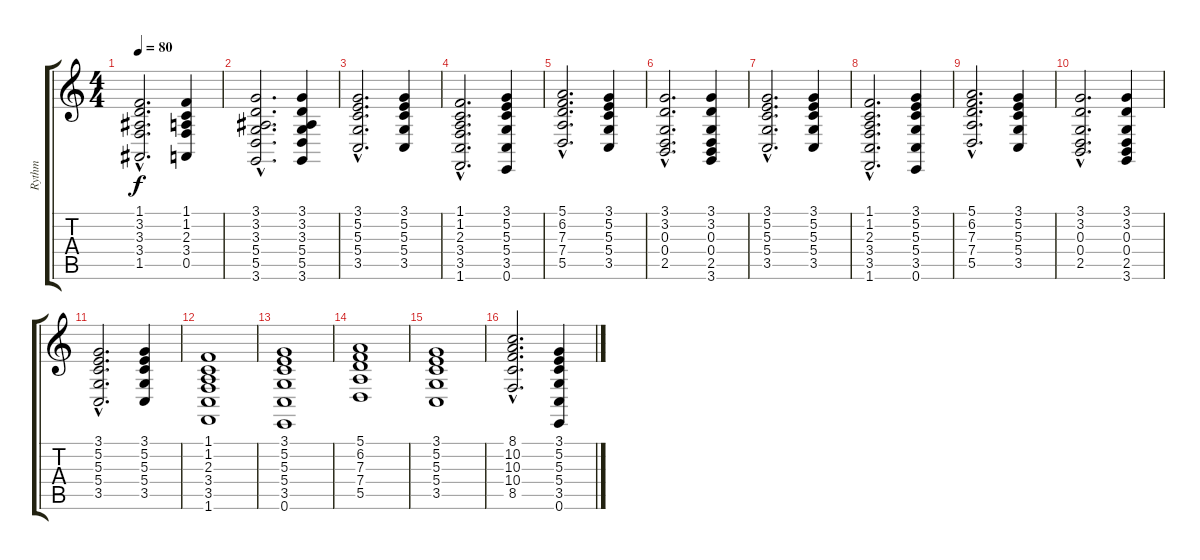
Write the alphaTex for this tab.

\track ("Rythm" "Rythm") {instrument synthstrings1}
\staff {score tabs}
\tuning (E4 B3 G3 D3 A2 E2) {hide}
\ts (4 4)
\tempo 80
\clef g2
\ks c
(1.1{hac} 3.2{hac} 3.3{hac} 3.4{hac} 1.5{hac}).2{d dy f} (1.1 1.2 2.3 3.4 0.5).4 |
(3.1{hac} 3.2{hac} 3.3{hac} 5.4{hac} 5.5{hac} 3.6{hac}).2{d} (3.1 3.2 3.3 5.4 5.5 3.6).4 |
(3.1{hac} 5.2{hac} 5.3{hac} 5.4{hac} 3.5{hac}).2{d} (3.1 5.2 5.3 5.4 3.5).4 |
(1.1{hac} 1.2{hac} 2.3{hac} 3.4{hac} 3.5{hac} 1.6{hac}).2{d} (3.1 5.2 5.3 5.4 3.5 0.6).4 |
(5.1{hac} 6.2{hac} 7.3{hac} 7.4{hac} 5.5{hac}).2{d} (3.1 5.2 5.3 5.4 3.5).4 |
(3.1{hac} 3.2{hac} 0.3{hac} 0.4{hac} 2.5{hac}).2{d} (3.1 3.2 0.3 0.4 2.5 3.6).4 |
(3.1{hac} 5.2{hac} 5.3{hac} 5.4{hac} 3.5{hac}).2{d} (3.1 5.2 5.3 5.4 3.5).4 |
(1.1{hac} 1.2{hac} 2.3{hac} 3.4{hac} 3.5{hac} 1.6{hac}).2{d} (3.1 5.2 5.3 5.4 3.5 0.6).4 |
(5.1{hac} 6.2{hac} 7.3{hac} 7.4{hac} 5.5{hac}).2{d} (3.1 5.2 5.3 5.4 3.5).4 |
(3.1{hac} 3.2{hac} 0.3{hac} 0.4{hac} 2.5{hac}).2{d} (3.1 3.2 0.3 0.4 2.5 3.6).4 |
(3.1{hac} 5.2{hac} 5.3{hac} 5.4{hac} 3.5{hac}).2{d} (3.1 5.2 5.3 5.4 3.5).4 |
(1.1 1.2 2.3 3.4 3.5 1.6).1 |
(3.1 5.2 5.3 5.4 3.5 0.6).1 |
(5.1 6.2 7.3 7.4 5.5).1 |
(3.1 5.2 5.3 5.4 3.5).1 |
(8.1{hac} 10.2{hac} 10.3{hac} 10.4{hac} 8.5{hac}).2{d} (3.1 5.2 5.3 5.4 3.5 0.6).4
